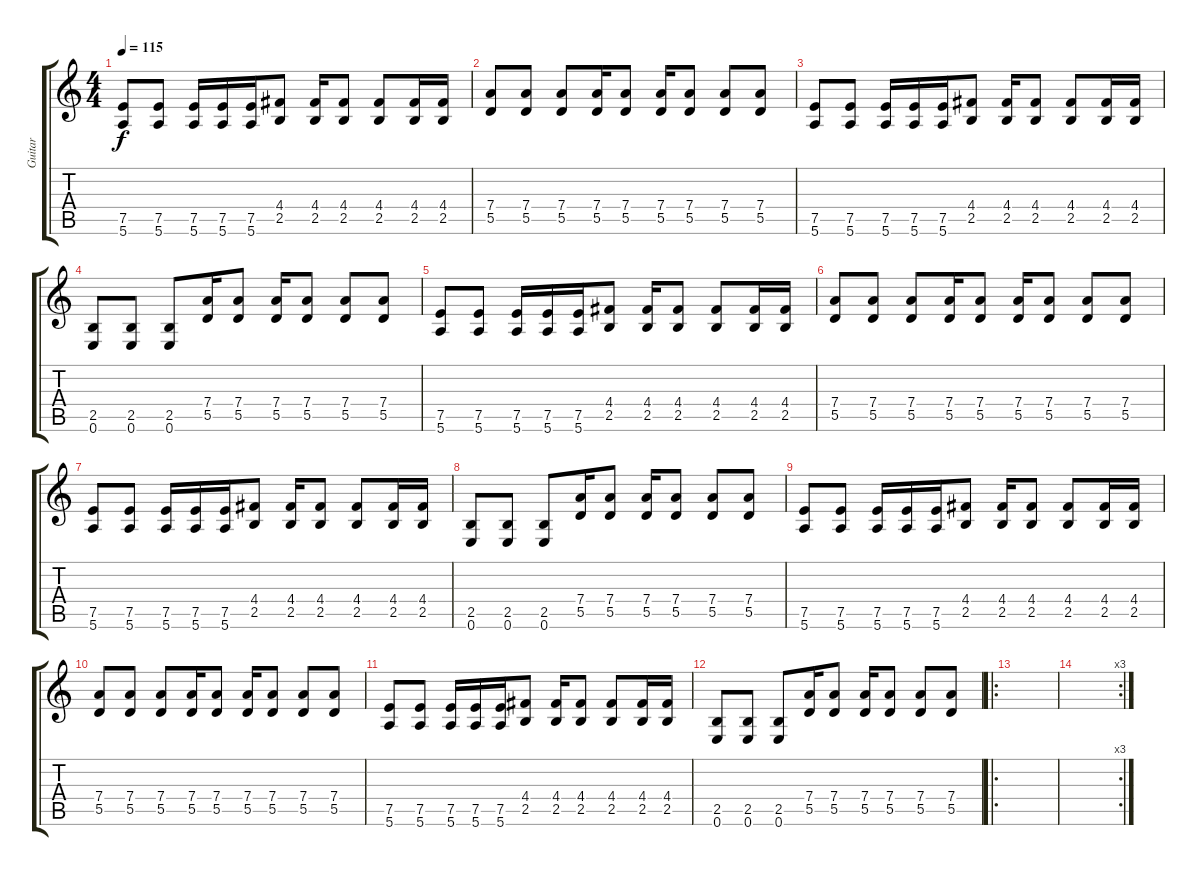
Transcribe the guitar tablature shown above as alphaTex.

\track ("Guitar" "Guitar") {instrument overdrivenguitar}
\staff {score tabs}
\tuning (E4 B3 G3 D3 A2 E2) {hide}
\ts (4 4)
\tempo 115
\clef g2
\ks c
(7.5 5.6).8{dy f instrument overdrivenguitar} (7.5 5.6).8 (7.5 5.6).16 (7.5 5.6).16 (7.5 5.6).16 (4.4 2.5).8 (4.4 2.5).16 (4.4 2.5).8 (4.4 2.5).8 (4.4 2.5).16 (4.4 2.5).16 |
(7.4 5.5).8 (7.4 5.5).8 (7.4 5.5).8 (7.4 5.5).16 (7.4 5.5).8 (7.4 5.5).16 (7.4 5.5).8 (7.4 5.5).8 (7.4 5.5).8 |
(7.5 5.6).8 (7.5 5.6).8 (7.5 5.6).16 (7.5 5.6).16 (7.5 5.6).16 (4.4 2.5).8 (4.4 2.5).16 (4.4 2.5).8 (4.4 2.5).8 (4.4 2.5).16 (4.4 2.5).16 |
(2.5 0.6).8 (2.5 0.6).8 (2.5 0.6).8 (7.4 5.5).16 (7.4 5.5).8 (7.4 5.5).16 (7.4 5.5).8 (7.4 5.5).8 (7.4 5.5).8 |
(7.5 5.6).8 (7.5 5.6).8 (7.5 5.6).16 (7.5 5.6).16 (7.5 5.6).16 (4.4 2.5).8 (4.4 2.5).16 (4.4 2.5).8 (4.4 2.5).8 (4.4 2.5).16 (4.4 2.5).16 |
(7.4 5.5).8 (7.4 5.5).8 (7.4 5.5).8 (7.4 5.5).16 (7.4 5.5).8 (7.4 5.5).16 (7.4 5.5).8 (7.4 5.5).8 (7.4 5.5).8 |
(7.5 5.6).8 (7.5 5.6).8 (7.5 5.6).16 (7.5 5.6).16 (7.5 5.6).16 (4.4 2.5).8 (4.4 2.5).16 (4.4 2.5).8 (4.4 2.5).8 (4.4 2.5).16 (4.4 2.5).16 |
(2.5 0.6).8 (2.5 0.6).8 (2.5 0.6).8 (7.4 5.5).16 (7.4 5.5).8 (7.4 5.5).16 (7.4 5.5).8 (7.4 5.5).8 (7.4 5.5).8 |
(7.5 5.6).8 (7.5 5.6).8 (7.5 5.6).16 (7.5 5.6).16 (7.5 5.6).16 (4.4 2.5).8 (4.4 2.5).16 (4.4 2.5).8 (4.4 2.5).8 (4.4 2.5).16 (4.4 2.5).16 |
(7.4 5.5).8 (7.4 5.5).8 (7.4 5.5).8 (7.4 5.5).16 (7.4 5.5).8 (7.4 5.5).16 (7.4 5.5).8 (7.4 5.5).8 (7.4 5.5).8 |
(7.5 5.6).8 (7.5 5.6).8 (7.5 5.6).16 (7.5 5.6).16 (7.5 5.6).16 (4.4 2.5).8 (4.4 2.5).16 (4.4 2.5).8 (4.4 2.5).8 (4.4 2.5).16 (4.4 2.5).16 |
(2.5 0.6).8 (2.5 0.6).8 (2.5 0.6).8 (7.4 5.5).16 (7.4 5.5).8 (7.4 5.5).16 (7.4 5.5).8 (7.4 5.5).8 (7.4 5.5).8 |
\ro
|
\rc 3
